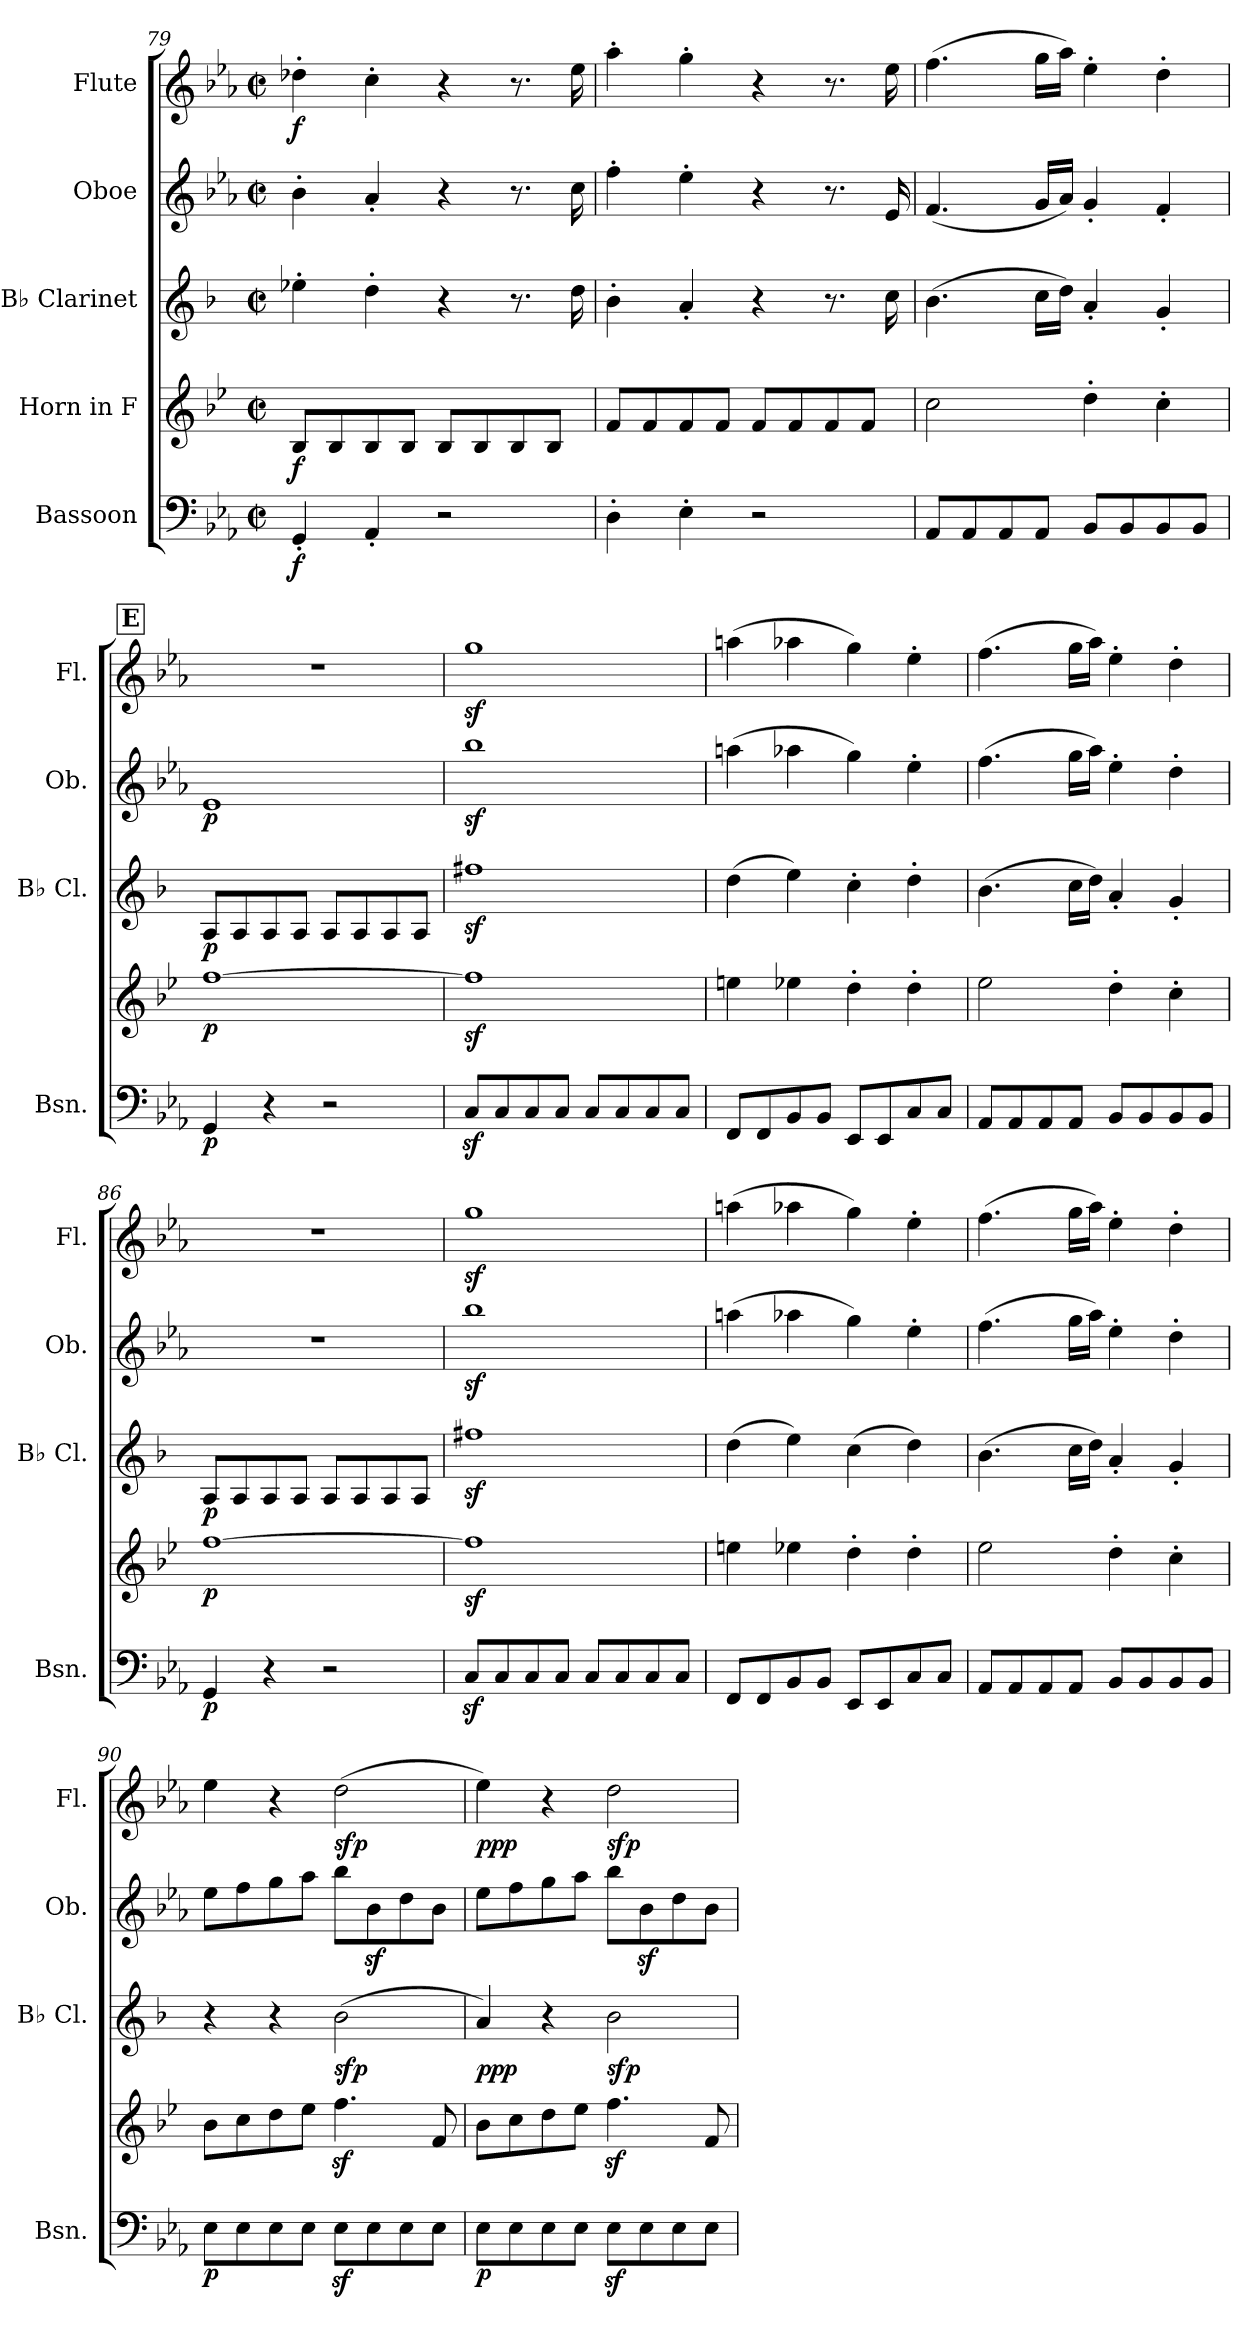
**kern	**dynam	**kern	**dynam	**kern	**dynam	**kern	**dynam	**kern	**dynam
*part5	*part5	*part4	*part4	*part3	*part3	*part2	*part2	*part1	*part1
*staff5	*staff5	*staff4	*staff4	*staff3	*staff3	*staff2	*staff2	*staff1	*staff1
*I"Bassoon	*	*I"Horn in F	*	*I"B♭ Clarinet	*	*I"Oboe	*	*I"Flute	*
*I'Bsn.	*	*	*	*I'B♭ Cl.	*	*I'Ob.	*	*I'Fl.	*
!!LO:LB:g=z
*clefF4	*	*clefG2	*	*clefG2	*	*clefG2	*	*clefG2	*
*	*	*ITrd4c7	*	*ITrd1c2	*	*	*	*	*
*k[b-e-a-]	*	*k[b-e-a-]	*	*k[b-e-a-]	*	*k[b-e-a-]	*	*k[b-e-a-]	*
*M2/2	*	*M2/2	*	*M2/2	*	*M2/2	*	*M2/2	*
*met(c|)	*	*met(c|)	*	*met(c|)	*	*met(c|)	*	*met(c|)	*
=79	=79	=79	=79	=79	=79	=79	=79	=79	=79
!	!LO:DY:b	!	!LO:DY:b	!	!	!	!	!	!LO:DY:b
4GG'/	f	8E-/L	f	4dd-X'\	.	4b-'\	.	4dd-X'\	f
.	.	8E-/	.	.	.	.	.	.	.
4AA-'/	.	8E-/	.	4cc'\	.	4a-'/	.	4cc'\	.
.	.	8E-/J	.	.	.	.	.	.	.
2r	.	8E-/L	.	4r	.	4r	.	4r	.
.	.	8E-/	.	.	.	.	.	.	.
.	.	8E-/	.	8.r	.	8.r	.	8.r	.
.	.	8E-/J	.	.	.	.	.	.	.
.	.	.	.	16cc\	.	16cc\	.	16ee-\	.
=80	=80	=80	=80	=80	=80	=80	=80	=80	=80
4D'\	.	8B-/L	.	4a-'\	.	4ff'\	.	4aa-'\	.
.	.	8B-/	.	.	.	.	.	.	.
4E-'\	.	8B-/	.	4g'/	.	4ee-'\	.	4gg'\	.
.	.	8B-/J	.	.	.	.	.	.	.
2r	.	8B-/L	.	4r	.	4r	.	4r	.
.	.	8B-/	.	.	.	.	.	.	.
.	.	8B-/	.	8.r	.	8.r	.	8.r	.
.	.	8B-/J	.	.	.	.	.	.	.
.	.	.	.	16b-\	.	16e-/	.	16ee-\	.
=81	=81	=81	=81	=81	=81	=81	=81	=81	=81
8AA-/L	.	2f\	.	(>4.a-\	.	(<4.f/	.	(>4.ff\	.
8AA-/	.	.	.	.	.	.	.	.	.
8AA-/	.	.	.	.	.	.	.	.	.
8AA-/J	.	.	.	16b-\LL	.	16g/LL	.	16gg\LL	.
.	.	.	.	16cc\JJ)	.	16a-/JJ)	.	16aa-\JJ)	.
8BB-/L	.	4g'\	.	4g'/	.	4g'/	.	4ee-'\	.
8BB-/	.	.	.	.	.	.	.	.	.
8BB-/	.	4f'\	.	4f'/	.	4f'/	.	4dd'\	.
8BB-/J	.	.	.	.	.	.	.	.	.
!!LO:REH:place=s1:a:B:fs=14:t=E
=82	=82	=82	=82	=82	=82	=82	=82	=82	=82
!	!LO:DY:b	!	!LO:DY:b	!	!LO:DY:b	!	!LO:DY:b	!	!
4GG/	p	[1b-	p	8G/L	p	1e-	p	1r	.
.	.	.	.	8G/	.	.	.	.	.
4r	.	.	.	8G/	.	.	.	.	.
.	.	.	.	8G/J	.	.	.	.	.
2r	.	.	.	8G/L	.	.	.	.	.
.	.	.	.	8G/	.	.	.	.	.
.	.	.	.	8G/	.	.	.	.	.
.	.	.	.	8G/J	.	.	.	.	.
!!LO:PB:g=z
=83	=83	=83	=83	=83	=83	=83	=83	=83	=83
8Cz</L	.	1b-z<]	.	1eenz<	.	1bb-z<	.	1ggz<	.
8C/	.	.	.	.	.	.	.	.	.
8C/	.	.	.	.	.	.	.	.	.
8C/J	.	.	.	.	.	.	.	.	.
8C/L	.	.	.	.	.	.	.	.	.
8C/	.	.	.	.	.	.	.	.	.
8C/	.	.	.	.	.	.	.	.	.
8C/J	.	.	.	.	.	.	.	.	.
=84	=84	=84	=84	=84	=84	=84	=84	=84	=84
8FF/L	.	4an\	.	(>4cc\	.	(>4aan\	.	(>4aan\	.
8FF/	.	.	.	.	.	.	.	.	.
8BB-/	.	4a-X\	.	4dd\)	.	4aa-X\	.	4aa-X\	.
8BB-/J	.	.	.	.	.	.	.	.	.
8EE-/L	.	4g'\	.	4b-'\	.	4gg\)	.	4gg\)	.
8EE-/	.	.	.	.	.	.	.	.	.
8C/	.	4g'\	.	4cc'\	.	4ee-'\	.	4ee-'\	.
8C/J	.	.	.	.	.	.	.	.	.
=85	=85	=85	=85	=85	=85	=85	=85	=85	=85
8AA-/L	.	2a-\	.	(>4.a-\	.	(>4.ff\	.	(>4.ff\	.
8AA-/	.	.	.	.	.	.	.	.	.
8AA-/	.	.	.	.	.	.	.	.	.
8AA-/J	.	.	.	16b-\LL	.	16gg\LL	.	16gg\LL	.
.	.	.	.	16cc\JJ)	.	16aa-\JJ)	.	16aa-\JJ)	.
8BB-/L	.	4g'\	.	4g'/	.	4ee-'\	.	4ee-'\	.
8BB-/	.	.	.	.	.	.	.	.	.
8BB-/	.	4f'\	.	4f'/	.	4dd'\	.	4dd'\	.
8BB-/J	.	.	.	.	.	.	.	.	.
=86	=86	=86	=86	=86	=86	=86	=86	=86	=86
!	!LO:DY:b	!	!LO:DY:b	!	!LO:DY:b	!	!	!	!
4GG/	p	[1b-	p	8G/L	p	1r	.	1r	.
.	.	.	.	8G/	.	.	.	.	.
4r	.	.	.	8G/	.	.	.	.	.
.	.	.	.	8G/J	.	.	.	.	.
2r	.	.	.	8G/L	.	.	.	.	.
.	.	.	.	8G/	.	.	.	.	.
.	.	.	.	8G/	.	.	.	.	.
.	.	.	.	8G/J	.	.	.	.	.
!!LO:LB:g=z
=87	=87	=87	=87	=87	=87	=87	=87	=87	=87
8Cz</L	.	1b-z<]	.	1eenz<	.	1bb-z<	.	1ggz<	.
8C/	.	.	.	.	.	.	.	.	.
8C/	.	.	.	.	.	.	.	.	.
8C/J	.	.	.	.	.	.	.	.	.
8C/L	.	.	.	.	.	.	.	.	.
8C/	.	.	.	.	.	.	.	.	.
8C/	.	.	.	.	.	.	.	.	.
8C/J	.	.	.	.	.	.	.	.	.
=88	=88	=88	=88	=88	=88	=88	=88	=88	=88
8FF/L	.	4an\	.	(>4cc\	.	(>4aan\	.	(>4aan\	.
8FF/	.	.	.	.	.	.	.	.	.
8BB-/	.	4a-X\	.	4dd\)	.	4aa-X\	.	4aa-X\	.
8BB-/J	.	.	.	.	.	.	.	.	.
8EE-/L	.	4g'\	.	(>4b-\	.	4gg\)	.	4gg\)	.
8EE-/	.	.	.	.	.	.	.	.	.
8C/	.	4g'\	.	4cc\)	.	4ee-'\	.	4ee-'\	.
8C/J	.	.	.	.	.	.	.	.	.
=89	=89	=89	=89	=89	=89	=89	=89	=89	=89
8AA-/L	.	2a-\	.	(>4.a-\	.	(>4.ff\	.	(>4.ff\	.
8AA-/	.	.	.	.	.	.	.	.	.
8AA-/	.	.	.	.	.	.	.	.	.
8AA-/J	.	.	.	16b-\LL	.	16gg\LL	.	16gg\LL	.
.	.	.	.	16cc\JJ)	.	16aa-\JJ)	.	16aa-\JJ)	.
8BB-/L	.	4g'\	.	4g'/	.	4ee-'\	.	4ee-'\	.
8BB-/	.	.	.	.	.	.	.	.	.
8BB-/	.	4f'\	.	4f'/	.	4dd'\	.	4dd'\	.
8BB-/J	.	.	.	.	.	.	.	.	.
=90	=90	=90	=90	=90	=90	=90	=90	=90	=90
!	!LO:DY:b	!	!LO:DY:b	!	!	!	!	!	!
!	!	!	!LO:DY:n=1:b	!	!	!	!LO:DY:b	!	!
!	!	!	!	!	!	!	!LO:DY:n=1:b	!	!
8E-\L	p	8e-\L	p fff	4r	.	8ee-\L	p fff	4ee-\	.
8E-\	.	8f\	.	.	.	8ff\	.	.	.
8E-\	.	8g\	.	4r	.	8gg\	.	4r	.
8E-\J	.	8a-\J	.	.	.	8aa-\J	.	.	.
!	!	!	!	!	!LO:DY:b	!	!	!	!LO:DY:b
8E-z<\L	.	4.b-z<\	.	(>2a-\	sfp	8bb-\L	.	(>2dd\	sfp
8E-\	.	.	.	.	.	8b-z<\	.	.	.
8E-\	.	.	.	.	.	8dd\	.	.	.
8E-\J	.	8B-/	.	.	.	8b-\J	.	.	.
!!LO:PB:g=z
=91	=91	=91	=91	=91	=91	=91	=91	=91	=91
!	!LO:DY:b	!	!LO:DY:b	!	!	!	!	!	!
!	!	!	!LO:DY:n=1:b	!	!LO:DY:b	!	!LO:DY:b	!	!
!	!	!	!	!	!	!	!LO:DY:n=1:b	!	!LO:DY:b
8E-\L	p	8e-\L	p fff	4g/)	ppp	8ee-\L	p fff	4ee-\)	ppp
8E-\	.	8f\	.	.	.	8ff\	.	.	.
8E-\	.	8g\	.	4r	.	8gg\	.	4r	.
8E-\J	.	8a-\J	.	.	.	8aa-\J	.	.	.
!	!	!	!	!	!LO:DY:b	!	!	!	!LO:DY:b
8E-z<\L	.	4.b-z<\	.	2a-\	sfp	8bb-\L	.	2dd\	sfp
8E-\	.	.	.	.	.	8b-z<\	.	.	.
8E-\	.	.	.	.	.	8dd\	.	.	.
8E-\J	.	8B-/	.	.	.	8b-\J	.	.	.
=	=	=	=	=	=	=	=	=	=
*-	*-	*-	*-	*-	*-	*-	*-	*-	*-
